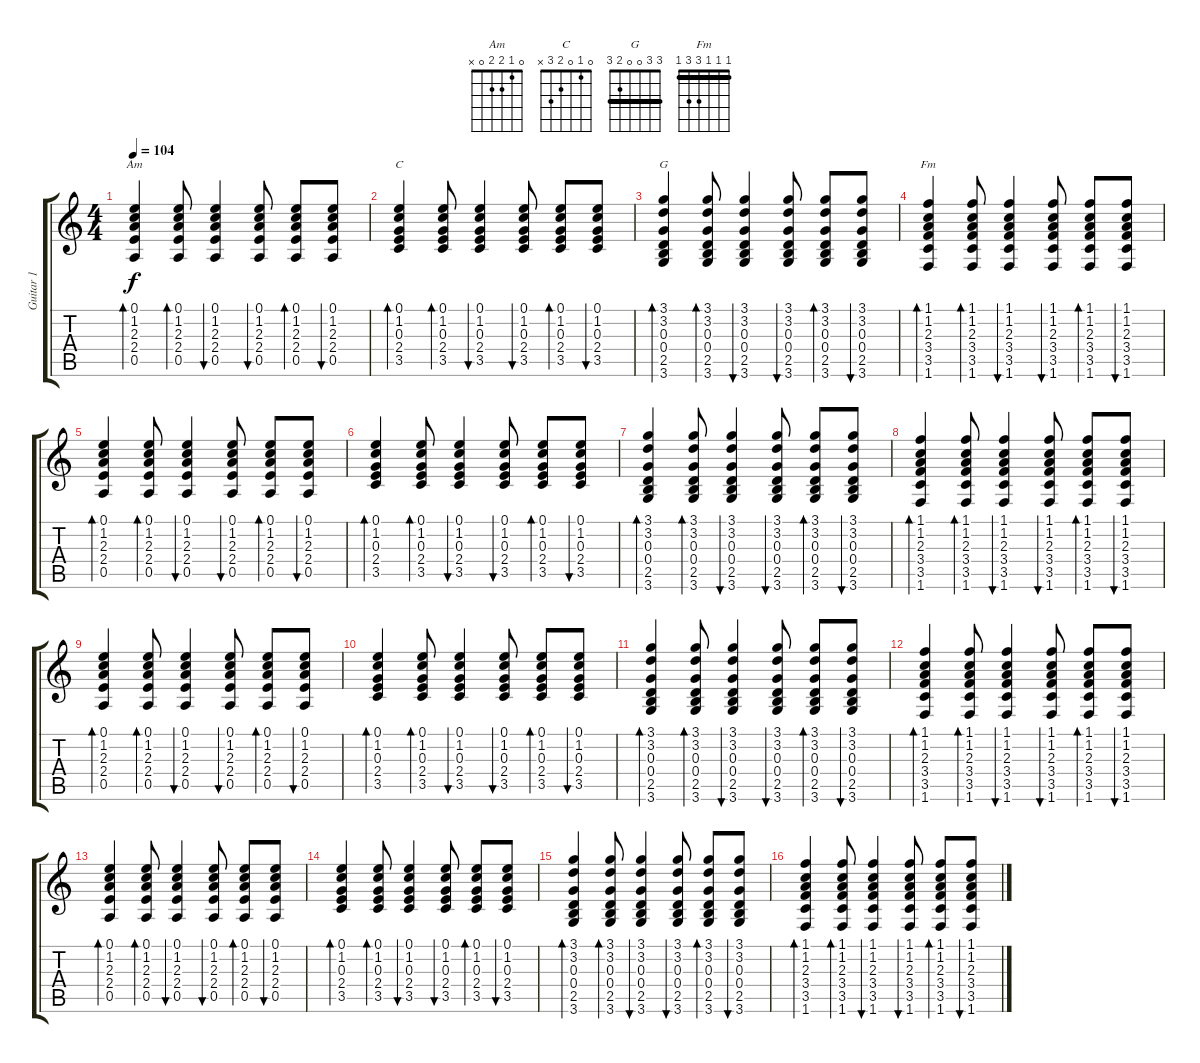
\track ("Guitar 1" "Guitar 1") {instrument acousticguitarsteel}
\staff {score tabs}
\tuning (E4 B3 G3 D3 A2 E2) {hide}
\chord ("Am" 0 1 2 2 0 x)
\chord ("C" 0 1 0 2 3 x)
\chord ("G" 3 3 0 0 2 3) {barre 3}
\chord ("Fm" 1 1 1 3 3 1) {barre 1}
\ts (4 4)
\tempo 104
\clef g2
\ks c
(0.1 1.2 2.3 2.4 0.5).4{bd 60 ch "Am" dy f} (0.1 1.2 2.3 2.4 0.5).8{bd 60} (0.1 1.2 2.3 2.4 0.5).4{bu 60} (0.1 1.2 2.3 2.4 0.5).8{bu 60} (0.1 1.2 2.3 2.4 0.5).8{bd 60} (0.1 1.2 2.3 2.4 0.5).8{bu 60} |
(0.1 1.2 0.3 2.4 3.5).4{bd 60 ch "C"} (0.1 1.2 0.3 2.4 3.5).8{bd 60} (0.1 1.2 0.3 2.4 3.5).4{bu 60} (0.1 1.2 0.3 2.4 3.5).8{bu 60} (0.1 1.2 0.3 2.4 3.5).8{bd 60} (0.1 1.2 0.3 2.4 3.5).8{bu 60} |
(3.1 3.2 0.3 0.4 2.5 3.6).4{bd 60 ch "G"} (3.1 3.2 0.3 0.4 2.5 3.6).8{bd 60} (3.1 3.2 0.3 0.4 2.5 3.6).4{bu 60} (3.1 3.2 0.3 0.4 2.5 3.6).8{bu 60} (3.1 3.2 0.3 0.4 2.5 3.6).8{bd 60} (3.1 3.2 0.3 0.4 2.5 3.6).8{bu 60} |
(1.1 1.2 2.3 3.4 3.5 1.6).4{bd 60 ch "Fm"} (1.1 1.2 2.3 3.4 3.5 1.6).8{bd 60} (1.1 1.2 2.3 3.4 3.5 1.6).4{bu 60} (1.1 1.2 2.3 3.4 3.5 1.6).8{bu 60} (1.1 1.2 2.3 3.4 3.5 1.6).8{bd 60} (1.1 1.2 2.3 3.4 3.5 1.6).8{bu 60} |
(0.1 1.2 2.3 2.4 0.5).4{bd 60} (0.1 1.2 2.3 2.4 0.5).8{bd 60} (0.1 1.2 2.3 2.4 0.5).4{bu 60} (0.1 1.2 2.3 2.4 0.5).8{bu 60} (0.1 1.2 2.3 2.4 0.5).8{bd 60} (0.1 1.2 2.3 2.4 0.5).8{bu 60} |
(0.1 1.2 0.3 2.4 3.5).4{bd 60} (0.1 1.2 0.3 2.4 3.5).8{bd 60} (0.1 1.2 0.3 2.4 3.5).4{bu 60} (0.1 1.2 0.3 2.4 3.5).8{bu 60} (0.1 1.2 0.3 2.4 3.5).8{bd 60} (0.1 1.2 0.3 2.4 3.5).8{bu 60} |
(3.1 3.2 0.3 0.4 2.5 3.6).4{bd 60} (3.1 3.2 0.3 0.4 2.5 3.6).8{bd 60} (3.1 3.2 0.3 0.4 2.5 3.6).4{bu 60} (3.1 3.2 0.3 0.4 2.5 3.6).8{bu 60} (3.1 3.2 0.3 0.4 2.5 3.6).8{bd 60} (3.1 3.2 0.3 0.4 2.5 3.6).8{bu 60} |
(1.1 1.2 2.3 3.4 3.5 1.6).4{bd 60} (1.1 1.2 2.3 3.4 3.5 1.6).8{bd 60} (1.1 1.2 2.3 3.4 3.5 1.6).4{bu 60} (1.1 1.2 2.3 3.4 3.5 1.6).8{bu 60} (1.1 1.2 2.3 3.4 3.5 1.6).8{bd 60} (1.1 1.2 2.3 3.4 3.5 1.6).8{bu 60} |
(0.1 1.2 2.3 2.4 0.5).4{bd 60} (0.1 1.2 2.3 2.4 0.5).8{bd 60} (0.1 1.2 2.3 2.4 0.5).4{bu 60} (0.1 1.2 2.3 2.4 0.5).8{bu 60} (0.1 1.2 2.3 2.4 0.5).8{bd 60} (0.1 1.2 2.3 2.4 0.5).8{bu 60} |
(0.1 1.2 0.3 2.4 3.5).4{bd 60} (0.1 1.2 0.3 2.4 3.5).8{bd 60} (0.1 1.2 0.3 2.4 3.5).4{bu 60} (0.1 1.2 0.3 2.4 3.5).8{bu 60} (0.1 1.2 0.3 2.4 3.5).8{bd 60} (0.1 1.2 0.3 2.4 3.5).8{bu 60} |
(3.1 3.2 0.3 0.4 2.5 3.6).4{bd 60} (3.1 3.2 0.3 0.4 2.5 3.6).8{bd 60} (3.1 3.2 0.3 0.4 2.5 3.6).4{bu 60} (3.1 3.2 0.3 0.4 2.5 3.6).8{bu 60} (3.1 3.2 0.3 0.4 2.5 3.6).8{bd 60} (3.1 3.2 0.3 0.4 2.5 3.6).8{bu 60} |
(1.1 1.2 2.3 3.4 3.5 1.6).4{bd 60} (1.1 1.2 2.3 3.4 3.5 1.6).8{bd 60} (1.1 1.2 2.3 3.4 3.5 1.6).4{bu 60} (1.1 1.2 2.3 3.4 3.5 1.6).8{bu 60} (1.1 1.2 2.3 3.4 3.5 1.6).8{bd 60} (1.1 1.2 2.3 3.4 3.5 1.6).8{bu 60} |
(0.1 1.2 2.3 2.4 0.5).4{bd 60} (0.1 1.2 2.3 2.4 0.5).8{bd 60} (0.1 1.2 2.3 2.4 0.5).4{bu 60} (0.1 1.2 2.3 2.4 0.5).8{bu 60} (0.1 1.2 2.3 2.4 0.5).8{bd 60} (0.1 1.2 2.3 2.4 0.5).8{bu 60} |
(0.1 1.2 0.3 2.4 3.5).4{bd 60} (0.1 1.2 0.3 2.4 3.5).8{bd 60} (0.1 1.2 0.3 2.4 3.5).4{bu 60} (0.1 1.2 0.3 2.4 3.5).8{bu 60} (0.1 1.2 0.3 2.4 3.5).8{bd 60} (0.1 1.2 0.3 2.4 3.5).8{bu 60} |
(3.1 3.2 0.3 0.4 2.5 3.6).4{bd 60} (3.1 3.2 0.3 0.4 2.5 3.6).8{bd 60} (3.1 3.2 0.3 0.4 2.5 3.6).4{bu 60} (3.1 3.2 0.3 0.4 2.5 3.6).8{bu 60} (3.1 3.2 0.3 0.4 2.5 3.6).8{bd 60} (3.1 3.2 0.3 0.4 2.5 3.6).8{bu 60} |
(1.1 1.2 2.3 3.4 3.5 1.6).4{bd 60} (1.1 1.2 2.3 3.4 3.5 1.6).8{bd 60} (1.1 1.2 2.3 3.4 3.5 1.6).4{bu 60} (1.1 1.2 2.3 3.4 3.5 1.6).8{bu 60} (1.1 1.2 2.3 3.4 3.5 1.6).8{bd 60} (1.1 1.2 2.3 3.4 3.5 1.6).8{bu 60}
